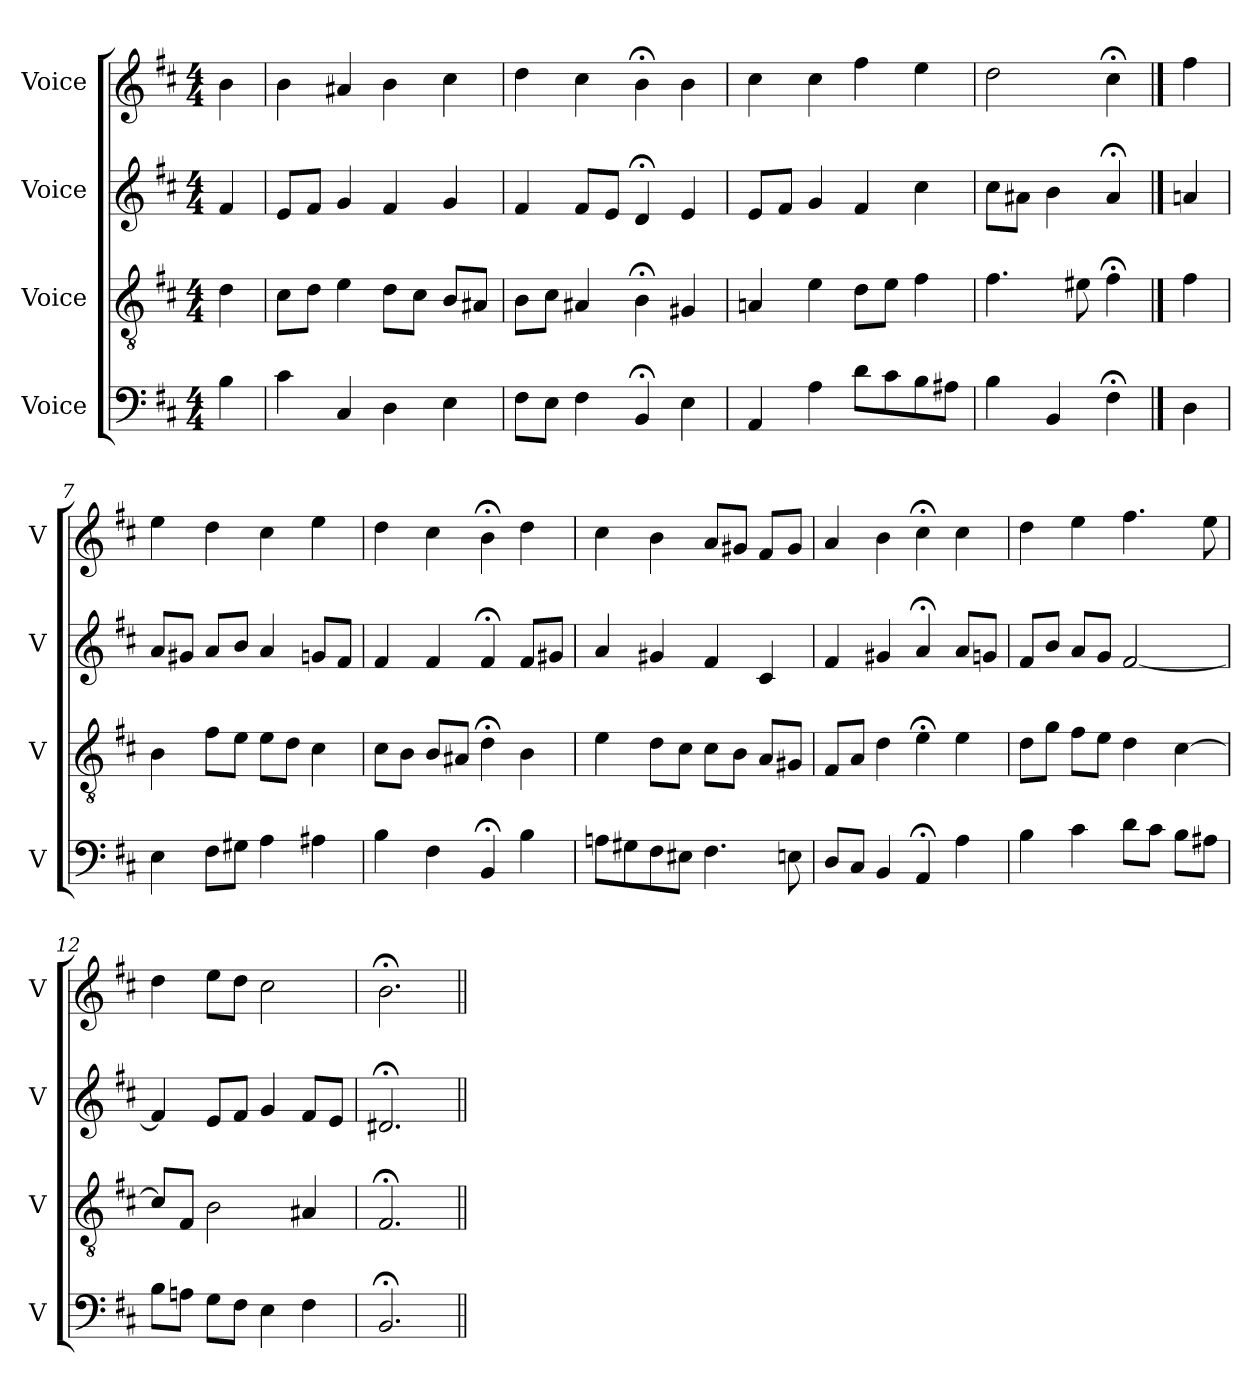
**kern	**kern	**kern	**kern
*part4	*part3	*part2	*part1
*staff4	*staff3	*staff2	*staff1
*I"Voice	*I"Voice	*I"Voice	*I"Voice
*I'V	*I'V	*I'V	*I'V
*clefF4	*clefGv2	*clefG2	*clefG2
*k[f#c#]	*k[f#c#]	*k[f#c#]	*k[f#c#]
*M4/4	*M4/4	*M4/4	*M4/4
*MM100	*MM100	*MM100	*MM100
=1	=1	=1	=1
4B\	4d\	4f#/	4b\
=2	=2	=2	=2
4c#\	8c#\L	8e/L	4b\
.	8d\J	8f#/J	.
4C#/	4e\	4g/	4a#X/
4D\	8d\L	4f#/	4b\
.	8c#\J	.	.
4E\	8B/L	4g/	4cc#\
.	8A#X/J	.	.
=3	=3	=3	=3
8F#\L	8B\L	4f#/	4dd\
8E\J	8c#\J	.	.
4F#\	4A#X/	8f#/L	4cc#\
.	.	8e/J	.
4BB;/	4B;\	4d;/	4b;\
4E\	4G#X/	4e/	4b\
=4	=4	=4	=4
4AA/	4An/	8e/L	4cc#\
.	.	8f#/J	.
4A\	4e\	4g/	4cc#\
8d\L	8d\L	4f#/	4ff#\
8c#\	8e\J	.	.
8B\	4f#\	4cc#\	4ee\
8A#X\J	.	.	.
=5	=5	=5	=5
4B\	4.f#\	8cc#\L	2dd\
.	.	8a#X\J	.
4BB/	.	4b\	.
.	8e#X\	.	.
4F#;\	4f#;\	4a#;/	4cc#;\
==6	==6	==6	==6
4D\	4f#\	4an/	4ff#\
!!LO:LB:g=z
=7	=7	=7	=7
4E\	4B\	8a/L	4ee\
.	.	8g#X/J	.
8F#\L	8f#\L	8a/L	4dd\
8G#X\J	8e\J	8b/J	.
4A\	8e\L	4a/	4cc#\
.	8d\J	.	.
4A#X\	4c#\	8gn/L	4ee\
.	.	8f#/J	.
=8	=8	=8	=8
4B\	8c#\L	4f#/	4dd\
.	8B\J	.	.
4F#\	8B/L	4f#/	4cc#\
.	8A#X/J	.	.
4BB;/	4d;\	4f#;/	4b;\
4B\	4B\	8f#/L	4dd\
.	.	8g#X/J	.
=9	=9	=9	=9
8An\L	4e\	4a/	4cc#\
8G#X\	.	.	.
8F#\	8d\L	4g#X/	4b\
8E#X\J	8c#\J	.	.
4.F#\	8c#\L	4f#/	8a/L
.	8B\J	.	8g#X/J
.	8A/L	4c#/	8f#/L
8En\	8G#X/J	.	8g#/J
=10	=10	=10	=10
8D/L	8F#/L	4f#/	4a/
8C#/J	8A/J	.	.
4BB/	4d\	4g#X/	4b\
4AA;/	4e;\	4a;/	4cc#;\
4A\	4e\	8a/L	4cc#\
.	.	8gn/J	.
!!LO:LB:g=z
=11	=11	=11	=11
4B\	8d\L	8f#/L	4dd\
.	8g\J	8b/J	.
4c#\	8f#\L	8a/L	4ee\
.	8e\J	8g/J	.
8d\L	4d\	[2f#/	4.ff#\
8c#\J	.	.	.
8B\L	[4c#\	.	.
8A#X\J	.	.	8ee\
=12	=12	=12	=12
8B\L	8c#/L]	4f#/]	4dd\
8An\J	8F#/J	.	.
8G\L	2B\	8e/L	8ee\L
8F#\J	.	8f#/J	8dd\J
4E\	.	4g/	2cc#\
4F#\	4A#X/	8f#/L	.
.	.	8e/J	.
=13	=13	=13	=13
2.BB;/	2.F#;/	2.d#X;/	2.b;\
=||	=||	=||	=||
*-	*-	*-	*-
